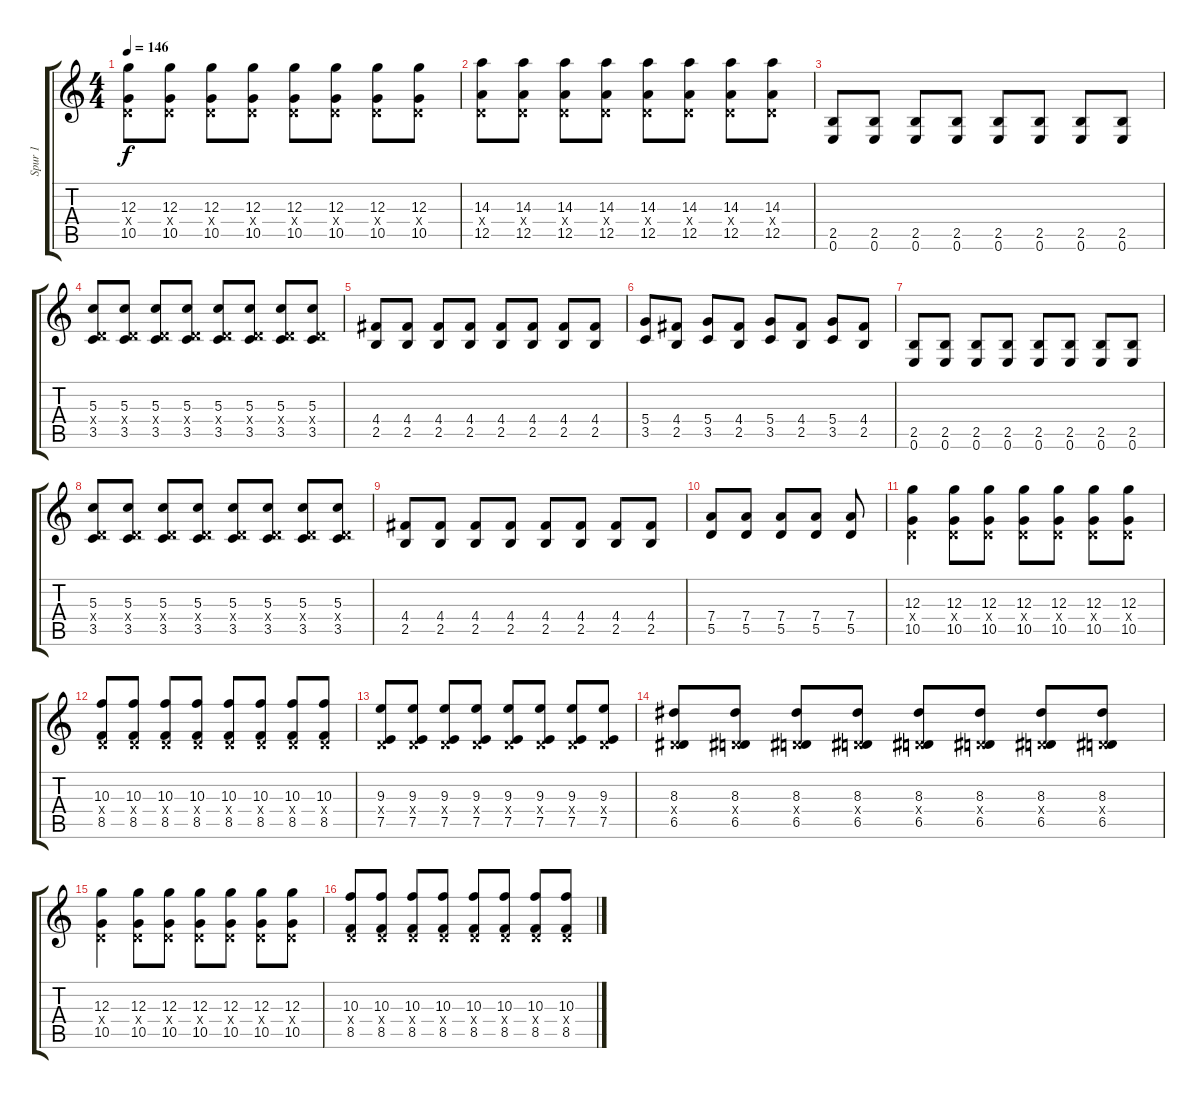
\track ("Spur 1" "Spur 1") {instrument overdrivenguitar}
\staff {score tabs}
\tuning (E4 B3 G3 D3 A2 E2) {hide}
\ts (4 4)
\tempo 146
\clef g2
\ks c
(12.3 0.4{x} 10.5).8{dy f} (12.3 0.4{x} 10.5).8 (12.3 0.4{x} 10.5).8 (12.3 0.4{x} 10.5).8 (12.3 0.4{x} 10.5).8 (12.3 0.4{x} 10.5).8 (12.3 0.4{x} 10.5).8 (12.3 0.4{x} 10.5).8 |
(14.3 0.4{x} 12.5).8 (14.3 0.4{x} 12.5).8 (14.3 0.4{x} 12.5).8 (14.3 0.4{x} 12.5).8 (14.3 0.4{x} 12.5).8 (14.3 0.4{x} 12.5).8 (14.3 0.4{x} 12.5).8 (14.3 0.4{x} 12.5).8 |
(2.5 0.6).8 (2.5 0.6).8 (2.5 0.6).8 (2.5 0.6).8 (2.5 0.6).8 (2.5 0.6).8 (2.5 0.6).8 (2.5 0.6).8 |
(5.3 0.4{x} 3.5).8 (5.3 0.4{x} 3.5).8 (5.3 0.4{x} 3.5).8 (5.3 0.4{x} 3.5).8 (5.3 0.4{x} 3.5).8 (5.3 0.4{x} 3.5).8 (5.3 0.4{x} 3.5).8 (5.3 0.4{x} 3.5).8 |
(4.4 2.5).8 (4.4 2.5).8 (4.4 2.5).8 (4.4 2.5).8 (4.4 2.5).8 (4.4 2.5).8 (4.4 2.5).8 (4.4 2.5).8 |
(5.4 3.5).8 (4.4 2.5).8 (5.4 3.5).8 (4.4 2.5).8 (5.4 3.5).8 (4.4 2.5).8 (5.4 3.5).8 (4.4 2.5).8 |
(2.5 0.6).8 (2.5 0.6).8 (2.5 0.6).8 (2.5 0.6).8 (2.5 0.6).8 (2.5 0.6).8 (2.5 0.6).8 (2.5 0.6).8 |
(5.3 0.4{x} 3.5).8 (5.3 0.4{x} 3.5).8 (5.3 0.4{x} 3.5).8 (5.3 0.4{x} 3.5).8 (5.3 0.4{x} 3.5).8 (5.3 0.4{x} 3.5).8 (5.3 0.4{x} 3.5).8 (5.3 0.4{x} 3.5).8 |
(4.4 2.5).8 (4.4 2.5).8 (4.4 2.5).8 (4.4 2.5).8 (4.4 2.5).8 (4.4 2.5).8 (4.4 2.5).8 (4.4 2.5).8 |
(7.4 5.5).8 (7.4 5.5).8 (7.4 5.5).8 (7.4 5.5).8 (7.4 5.5).8 |
(12.3 0.4{x} 10.5).4 (12.3 0.4{x} 10.5).8 (12.3 0.4{x} 10.5).8 (12.3 0.4{x} 10.5).8 (12.3 0.4{x} 10.5).8 (12.3 0.4{x} 10.5).8 (12.3 0.4{x} 10.5).8 |
(10.3 0.4{x} 8.5).8 (10.3 0.4{x} 8.5).8 (10.3 0.4{x} 8.5).8 (10.3 0.4{x} 8.5).8 (10.3 0.4{x} 8.5).8 (10.3 0.4{x} 8.5).8 (10.3 0.4{x} 8.5).8 (10.3 0.4{x} 8.5).8 |
(9.3 0.4{x} 7.5).8 (9.3 0.4{x} 7.5).8 (9.3 0.4{x} 7.5).8 (9.3 0.4{x} 7.5).8 (9.3 0.4{x} 7.5).8 (9.3 0.4{x} 7.5).8 (9.3 0.4{x} 7.5).8 (9.3 0.4{x} 7.5).8 |
(8.3 0.4{x} 6.5).8 (8.3 0.4{x} 6.5).8 (8.3 0.4{x} 6.5).8 (8.3 0.4{x} 6.5).8 (8.3 0.4{x} 6.5).8 (8.3 0.4{x} 6.5).8 (8.3 0.4{x} 6.5).8 (8.3 0.4{x} 6.5).8 |
(12.3 0.4{x} 10.5).4 (12.3 0.4{x} 10.5).8 (12.3 0.4{x} 10.5).8 (12.3 0.4{x} 10.5).8 (12.3 0.4{x} 10.5).8 (12.3 0.4{x} 10.5).8 (12.3 0.4{x} 10.5).8 |
(10.3 0.4{x} 8.5).8 (10.3 0.4{x} 8.5).8 (10.3 0.4{x} 8.5).8 (10.3 0.4{x} 8.5).8 (10.3 0.4{x} 8.5).8 (10.3 0.4{x} 8.5).8 (10.3 0.4{x} 8.5).8 (10.3 0.4{x} 8.5).8
